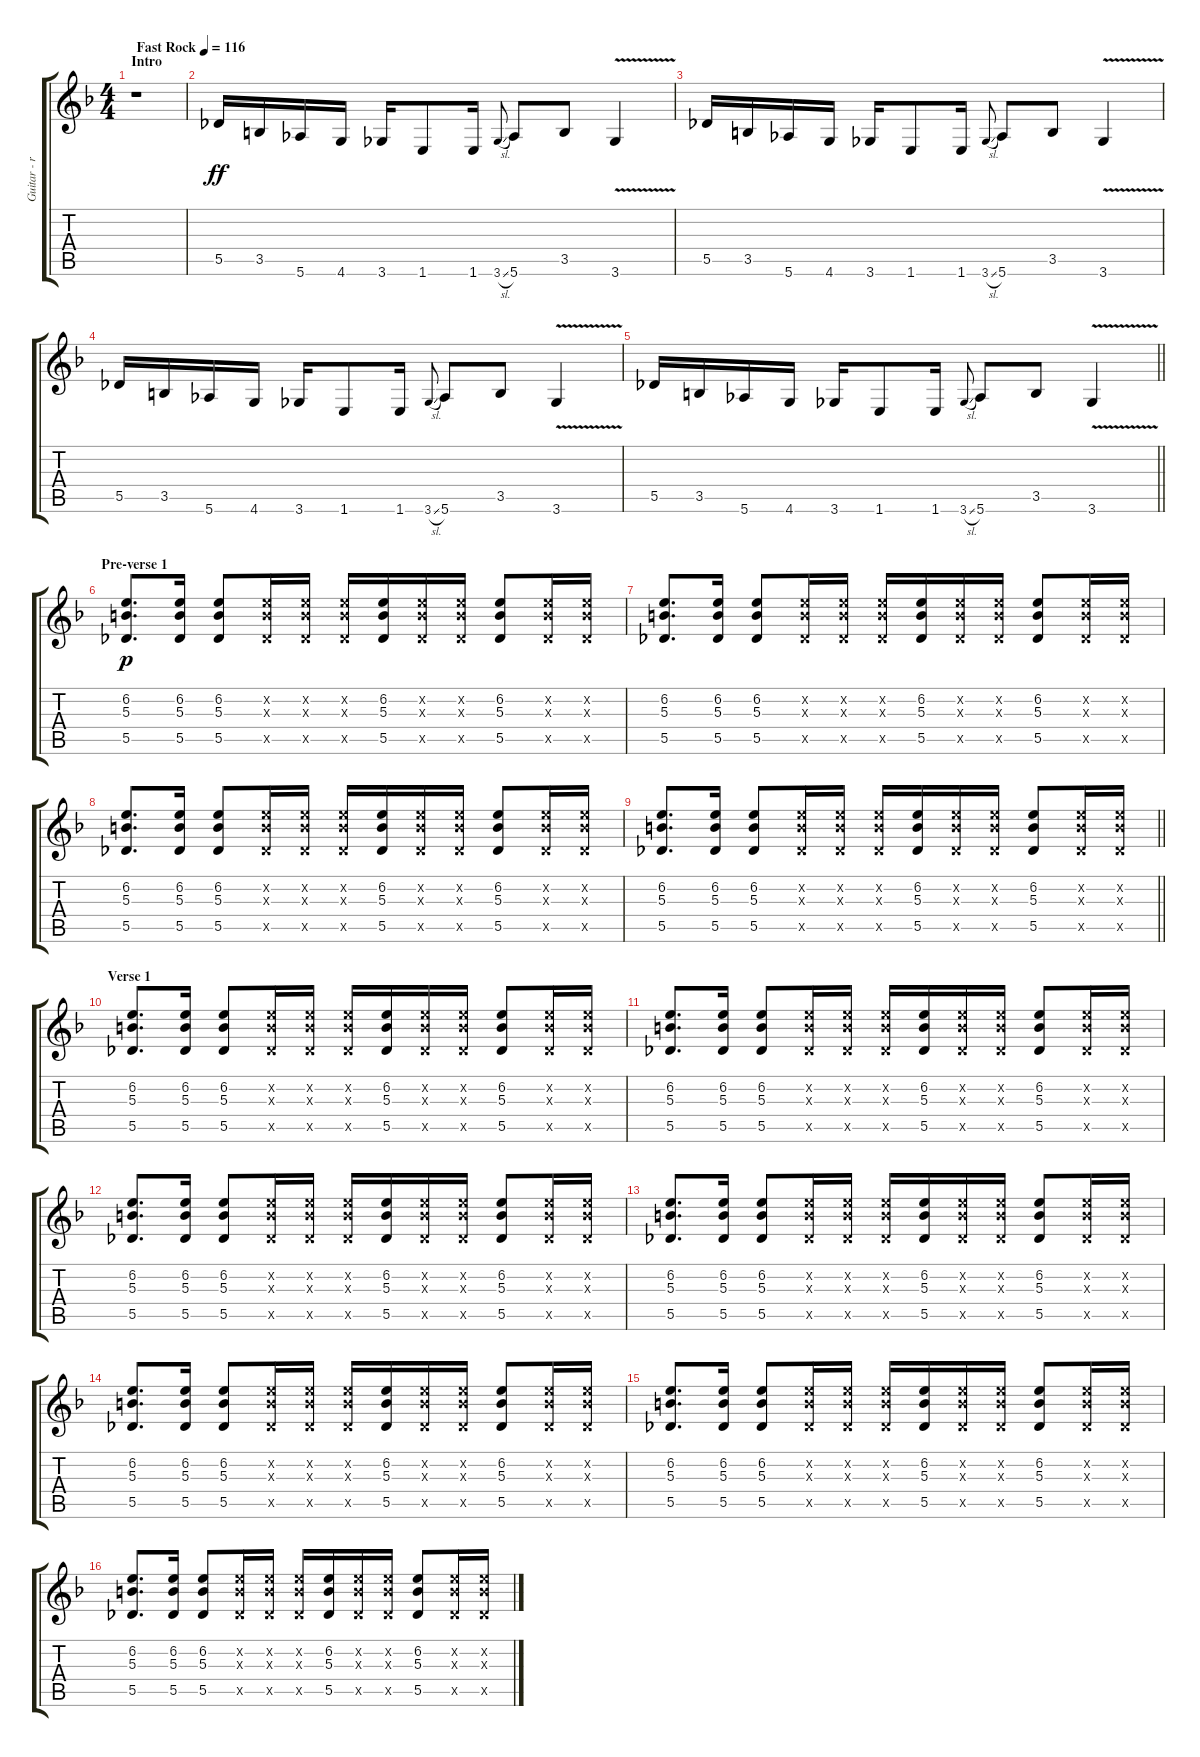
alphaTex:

\track ("Guitar - rhythm - left" "Guitar - r") {instrument distortionguitar}
\staff {score tabs}
\tuning (Eb4 Bb3 Gb3 Db3 Ab2 Eb2) {hide}
\ts (4 4)
\section ("" "Intro")
\tempo (116 "Fast Rock")
\clef g2
\ks dminor
r.1{dy ff instrument distortionguitar} |
\ks f
5.5.16{volume 8 instrument distortionguitar} 3.5.16 5.6.16 4.6.16 3.6.16 1.6.8 1.6.16 3.6{sl}.8{gr onbeat} 5.6.8 3.5.8 3.6{v}.4 |
5.5.16 3.5.16 5.6.16 4.6.16 3.6.16 1.6.8 1.6.16 3.6{sl}.8{gr onbeat} 5.6.8 3.5.8 3.6{v}.4 |
5.5.16 3.5.16 5.6.16 4.6.16 3.6.16 1.6.8 1.6.16 3.6{sl}.8{gr onbeat} 5.6.8 3.5.8 3.6{v}.4 |
\barLineRight lightlight
5.5.16 3.5.16 5.6.16 4.6.16 3.6.16 1.6.8 1.6.16 3.6{sl}.8{gr onbeat} 5.6.8 3.5.8 3.6{v}.4 |
\section ("" "Pre-verse 1")
(6.2 5.3 5.5).8{d dy p instrument electricguitarjazz} (6.2 5.3 5.5).16 (6.2 5.3 5.5).8 (6.2{x} 5.3{x} 5.5{x}).16 (6.2{x} 5.3{x} 5.5{x}).16 (6.2{x} 5.3{x} 5.5{x}).16 (6.2 5.3 5.5).16 (6.2{x} 5.3{x} 5.5{x}).16 (6.2{x} 5.3{x} 5.5{x}).16 (6.2 5.3 5.5).8 (6.2{x} 5.3{x} 5.5{x}).16 (6.2{x} 5.3{x} 5.5{x}).16 |
(6.2 5.3 5.5).8{d} (6.2 5.3 5.5).16 (6.2 5.3 5.5).8 (6.2{x} 5.3{x} 5.5{x}).16 (6.2{x} 5.3{x} 5.5{x}).16 (6.2{x} 5.3{x} 5.5{x}).16 (6.2 5.3 5.5).16 (6.2{x} 5.3{x} 5.5{x}).16 (6.2{x} 5.3{x} 5.5{x}).16 (6.2 5.3 5.5).8 (6.2{x} 5.3{x} 5.5{x}).16 (6.2{x} 5.3{x} 5.5{x}).16 |
(6.2 5.3 5.5).8{d} (6.2 5.3 5.5).16 (6.2 5.3 5.5).8 (6.2{x} 5.3{x} 5.5{x}).16 (6.2{x} 5.3{x} 5.5{x}).16 (6.2{x} 5.3{x} 5.5{x}).16 (6.2 5.3 5.5).16 (6.2{x} 5.3{x} 5.5{x}).16 (6.2{x} 5.3{x} 5.5{x}).16 (6.2 5.3 5.5).8 (6.2{x} 5.3{x} 5.5{x}).16 (6.2{x} 5.3{x} 5.5{x}).16 |
\barLineRight lightlight
(6.2 5.3 5.5).8{d} (6.2 5.3 5.5).16 (6.2 5.3 5.5).8 (6.2{x} 5.3{x} 5.5{x}).16 (6.2{x} 5.3{x} 5.5{x}).16 (6.2{x} 5.3{x} 5.5{x}).16 (6.2 5.3 5.5).16 (6.2{x} 5.3{x} 5.5{x}).16 (6.2{x} 5.3{x} 5.5{x}).16 (6.2 5.3 5.5).8 (6.2{x} 5.3{x} 5.5{x}).16 (6.2{x} 5.3{x} 5.5{x}).16 |
\section ("" "Verse 1")
(6.2 5.3 5.5).8{d} (6.2 5.3 5.5).16 (6.2 5.3 5.5).8 (6.2{x} 5.3{x} 5.5{x}).16 (6.2{x} 5.3{x} 5.5{x}).16 (6.2{x} 5.3{x} 5.5{x}).16 (6.2 5.3 5.5).16 (6.2{x} 5.3{x} 5.5{x}).16 (6.2{x} 5.3{x} 5.5{x}).16 (6.2 5.3 5.5).8 (6.2{x} 5.3{x} 5.5{x}).16 (6.2{x} 5.3{x} 5.5{x}).16 |
(6.2 5.3 5.5).8{d} (6.2 5.3 5.5).16 (6.2 5.3 5.5).8 (6.2{x} 5.3{x} 5.5{x}).16 (6.2{x} 5.3{x} 5.5{x}).16 (6.2{x} 5.3{x} 5.5{x}).16 (6.2 5.3 5.5).16 (6.2{x} 5.3{x} 5.5{x}).16 (6.2{x} 5.3{x} 5.5{x}).16 (6.2 5.3 5.5).8 (6.2{x} 5.3{x} 5.5{x}).16 (6.2{x} 5.3{x} 5.5{x}).16 |
(6.2 5.3 5.5).8{d} (6.2 5.3 5.5).16 (6.2 5.3 5.5).8 (6.2{x} 5.3{x} 5.5{x}).16 (6.2{x} 5.3{x} 5.5{x}).16 (6.2{x} 5.3{x} 5.5{x}).16 (6.2 5.3 5.5).16 (6.2{x} 5.3{x} 5.5{x}).16 (6.2{x} 5.3{x} 5.5{x}).16 (6.2 5.3 5.5).8 (6.2{x} 5.3{x} 5.5{x}).16 (6.2{x} 5.3{x} 5.5{x}).16 |
(6.2 5.3 5.5).8{d} (6.2 5.3 5.5).16 (6.2 5.3 5.5).8 (6.2{x} 5.3{x} 5.5{x}).16 (6.2{x} 5.3{x} 5.5{x}).16 (6.2{x} 5.3{x} 5.5{x}).16 (6.2 5.3 5.5).16 (6.2{x} 5.3{x} 5.5{x}).16 (6.2{x} 5.3{x} 5.5{x}).16 (6.2 5.3 5.5).8 (6.2{x} 5.3{x} 5.5{x}).16 (6.2{x} 5.3{x} 5.5{x}).16 |
(6.2 5.3 5.5).8{d} (6.2 5.3 5.5).16 (6.2 5.3 5.5).8 (6.2{x} 5.3{x} 5.5{x}).16 (6.2{x} 5.3{x} 5.5{x}).16 (6.2{x} 5.3{x} 5.5{x}).16 (6.2 5.3 5.5).16 (6.2{x} 5.3{x} 5.5{x}).16 (6.2{x} 5.3{x} 5.5{x}).16 (6.2 5.3 5.5).8 (6.2{x} 5.3{x} 5.5{x}).16 (6.2{x} 5.3{x} 5.5{x}).16 |
(6.2 5.3 5.5).8{d} (6.2 5.3 5.5).16 (6.2 5.3 5.5).8 (6.2{x} 5.3{x} 5.5{x}).16 (6.2{x} 5.3{x} 5.5{x}).16 (6.2{x} 5.3{x} 5.5{x}).16 (6.2 5.3 5.5).16 (6.2{x} 5.3{x} 5.5{x}).16 (6.2{x} 5.3{x} 5.5{x}).16 (6.2 5.3 5.5).8 (6.2{x} 5.3{x} 5.5{x}).16 (6.2{x} 5.3{x} 5.5{x}).16 |
(6.2 5.3 5.5).8{d} (6.2 5.3 5.5).16 (6.2 5.3 5.5).8 (6.2{x} 5.3{x} 5.5{x}).16 (6.2{x} 5.3{x} 5.5{x}).16 (6.2{x} 5.3{x} 5.5{x}).16 (6.2 5.3 5.5).16 (6.2{x} 5.3{x} 5.5{x}).16 (6.2{x} 5.3{x} 5.5{x}).16 (6.2 5.3 5.5).8 (6.2{x} 5.3{x} 5.5{x}).16 (6.2{x} 5.3{x} 5.5{x}).16
